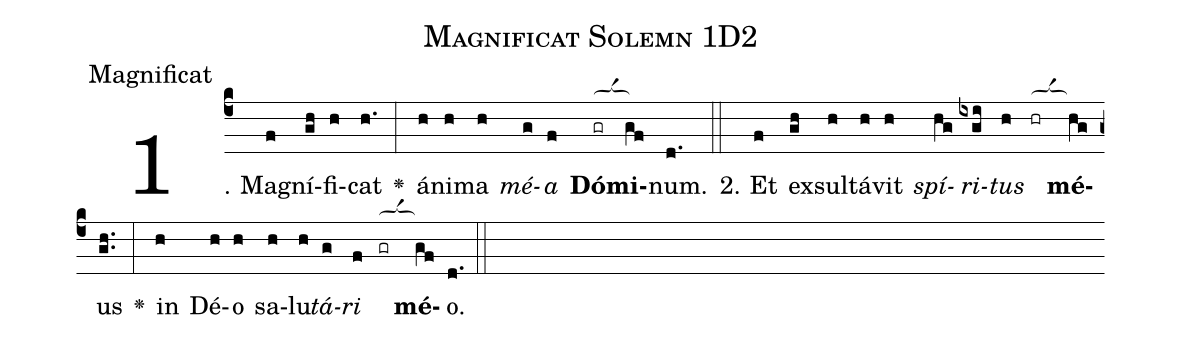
name: Magnificat Solemn 1D2;
office-part: Magnificat;
%%
% The syntax in this part is called gabc. Please refer to http://home.gna.org/gregorio/gabc/#basis

(c4) 1. M{a}(f)gní(gh)fi(h)cat(h.) <v>\greheightstar</v>(:) á(h)ni(h)ma(h) <i>mé</i>(g)<i>a</i>(f) <b>Dó</b>(gr[ocba:1;6mm])<b>mi</b>(gf)num.(d.) (::)
2. Et(f) ex(gh)sul(h)tá(h)vit(h) <i>spí</i>(hg)<i>ri</i>(ixgi)<i>tus</i>(h) (hr[ocba:1;6mm]) <b>mé</b>(hg)us(gh..) <v>\greheightstar</v>(:) in(h) Dé(h)o(h) sa(h)lu(h)<i>tá</i>(g)<i>ri</i>(f) (gr[ocba:1;6mm]) <b>mé</b>(gf)o.(d.) (::)

%E(h) u(h) o(g) u(f) a(gf) e.(d.) (::)

%Mediant of 1 accent with 3 preperatory syllables
%Termination of 1 accent with 2 preperatory syllables
